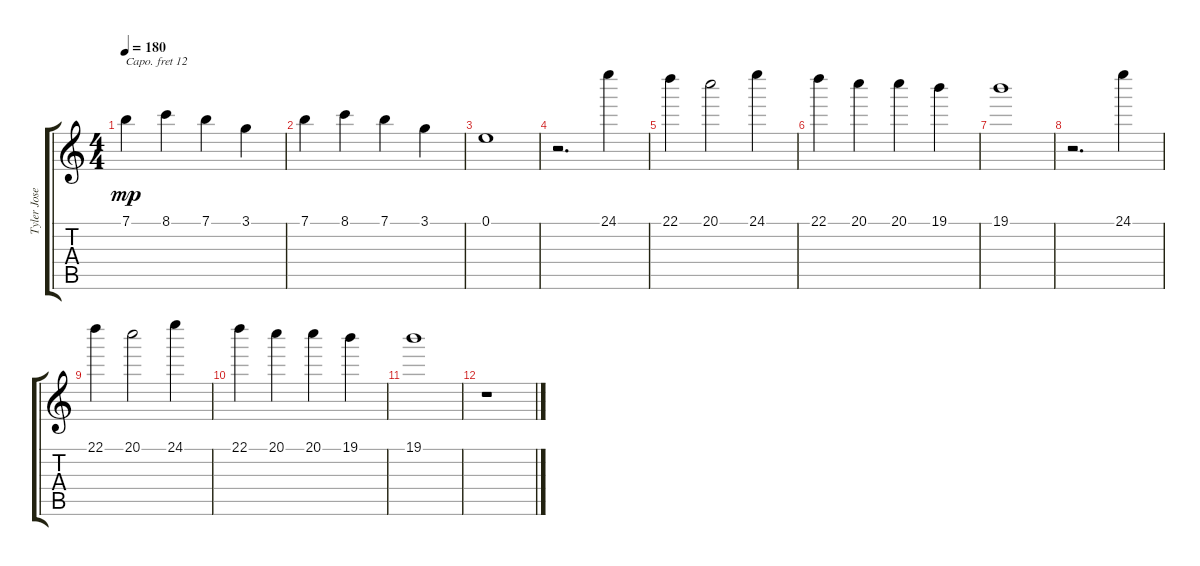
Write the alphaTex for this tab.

\track ("Tyler Joseph Vacal back (+1 oct)" "Tyler Jose") {instrument acousticgrandpiano}
\staff {score tabs}
\capo 12
\tuning (E4 B3 G3 D3 A2 E2) {hide}
\ts (4 4)
\tempo 180
\clef g2
\ks c
7.1.4{dy mp} 8.1.4 7.1.4 3.1.4 |
7.1.4 8.1.4 7.1.4 3.1.4 |
0.1.1 |
r.2{d} 24.1.4 |
22.1.4 20.1.2 24.1.4 |
22.1.4 20.1.4 20.1.4 19.1.4 |
19.1.1 |
r.2{d} 24.1.4 |
22.1.4 20.1.2 24.1.4 |
22.1.4 20.1.4 20.1.4 19.1.4 |
19.1.1 |
r.1
